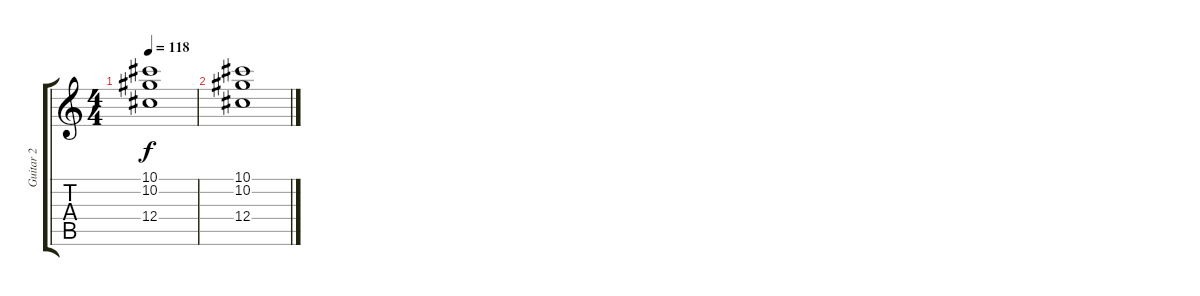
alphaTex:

\track ("Guitar 2" "Guitar 2") {instrument acousticguitarnylon}
\staff {score tabs}
\tuning (Eb4 Bb3 Gb3 Db3 Ab2 Eb2) {hide}
\ts (4 4)
\tempo 118
\clef g2
\ks c
(10.1 10.2 12.4).1{dy f volume 0 balance 0} |
(10.1 10.2 12.4).1{volume 0 balance 0}
